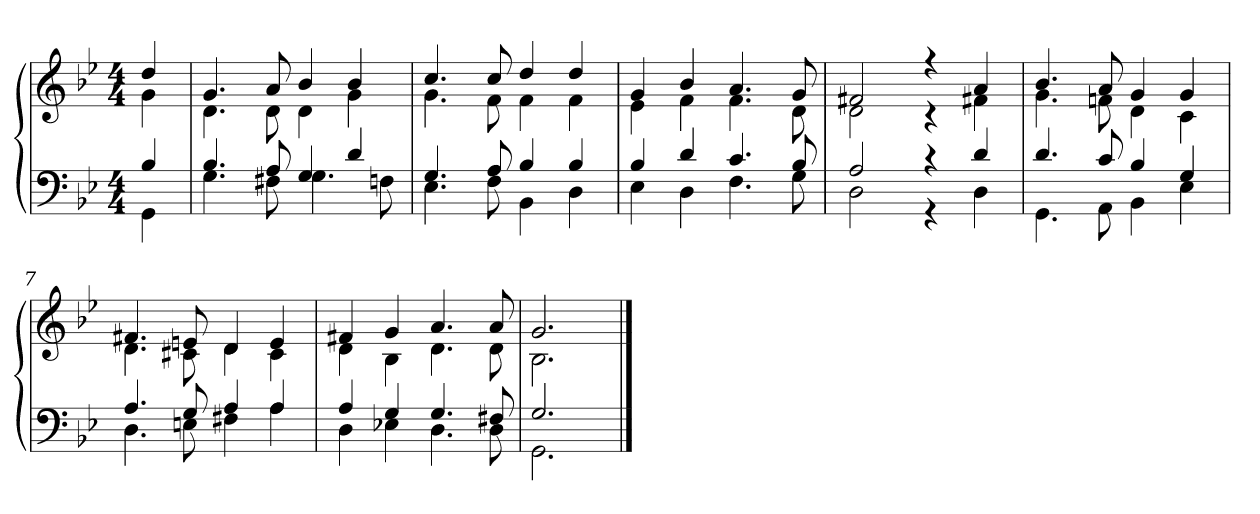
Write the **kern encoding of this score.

**kern	**kern
*part1	*part1
*staff2	*staff1
*clefF4	*clefG2
*k[b-e-]	*k[b-e-]
*g:	*g:
*M4/4	*M4/4
=1	=1
*^	*^
4B-	4GG	4dd	4g
=2	=2	=2	=2
4.B-	4.G	4.g	4.d
8A	8F#X	8a	8d
4G	4.G	4b-	4d
4d	.	4b-	4g
.	8Fn	.	.
=3	=3	=3	=3
4.G	4.E-	4.cc	4.g
8A	8F	8cc	8f
4B-	4BB-	4dd	4f
4B-	4D	4dd	4f
=4	=4	=4	=4
4B-	4E-	4g	4e-
4d	4D	4b-	4f
4.c	4.F	4.a	4.f
8B-	8G	8g	8d
=5	=5	=5	=5
2A	2D	2f#X	2d
4r	4r	4r	4r
4d	4D	4a	4f#X
=6	=6	=6	=6
4.d	4.GG	4.b-	4.g
8c	8AA	8a	8fn
4B-	4BB-	4g	4d
4G	4E-	4g	4c
=7	=7	=7	=7
4.A	4.D	4.f#X	4.d
8G	8En	8en	8c#X
4A	4F#X	4d	4d
4A	4A	4e	4c#
=8	=8	=8	=8
4A	4D	4f#X	4d
4G	4E-X	4g	4B-
4.G	4.D	4.a	4.d
8F#X	8D	8a	8d
=9	=9	=9	=9
2.G	2.GG	2.g	2.B-
*v	*v	*	*
*	*v	*v
==	==
*-	*-
